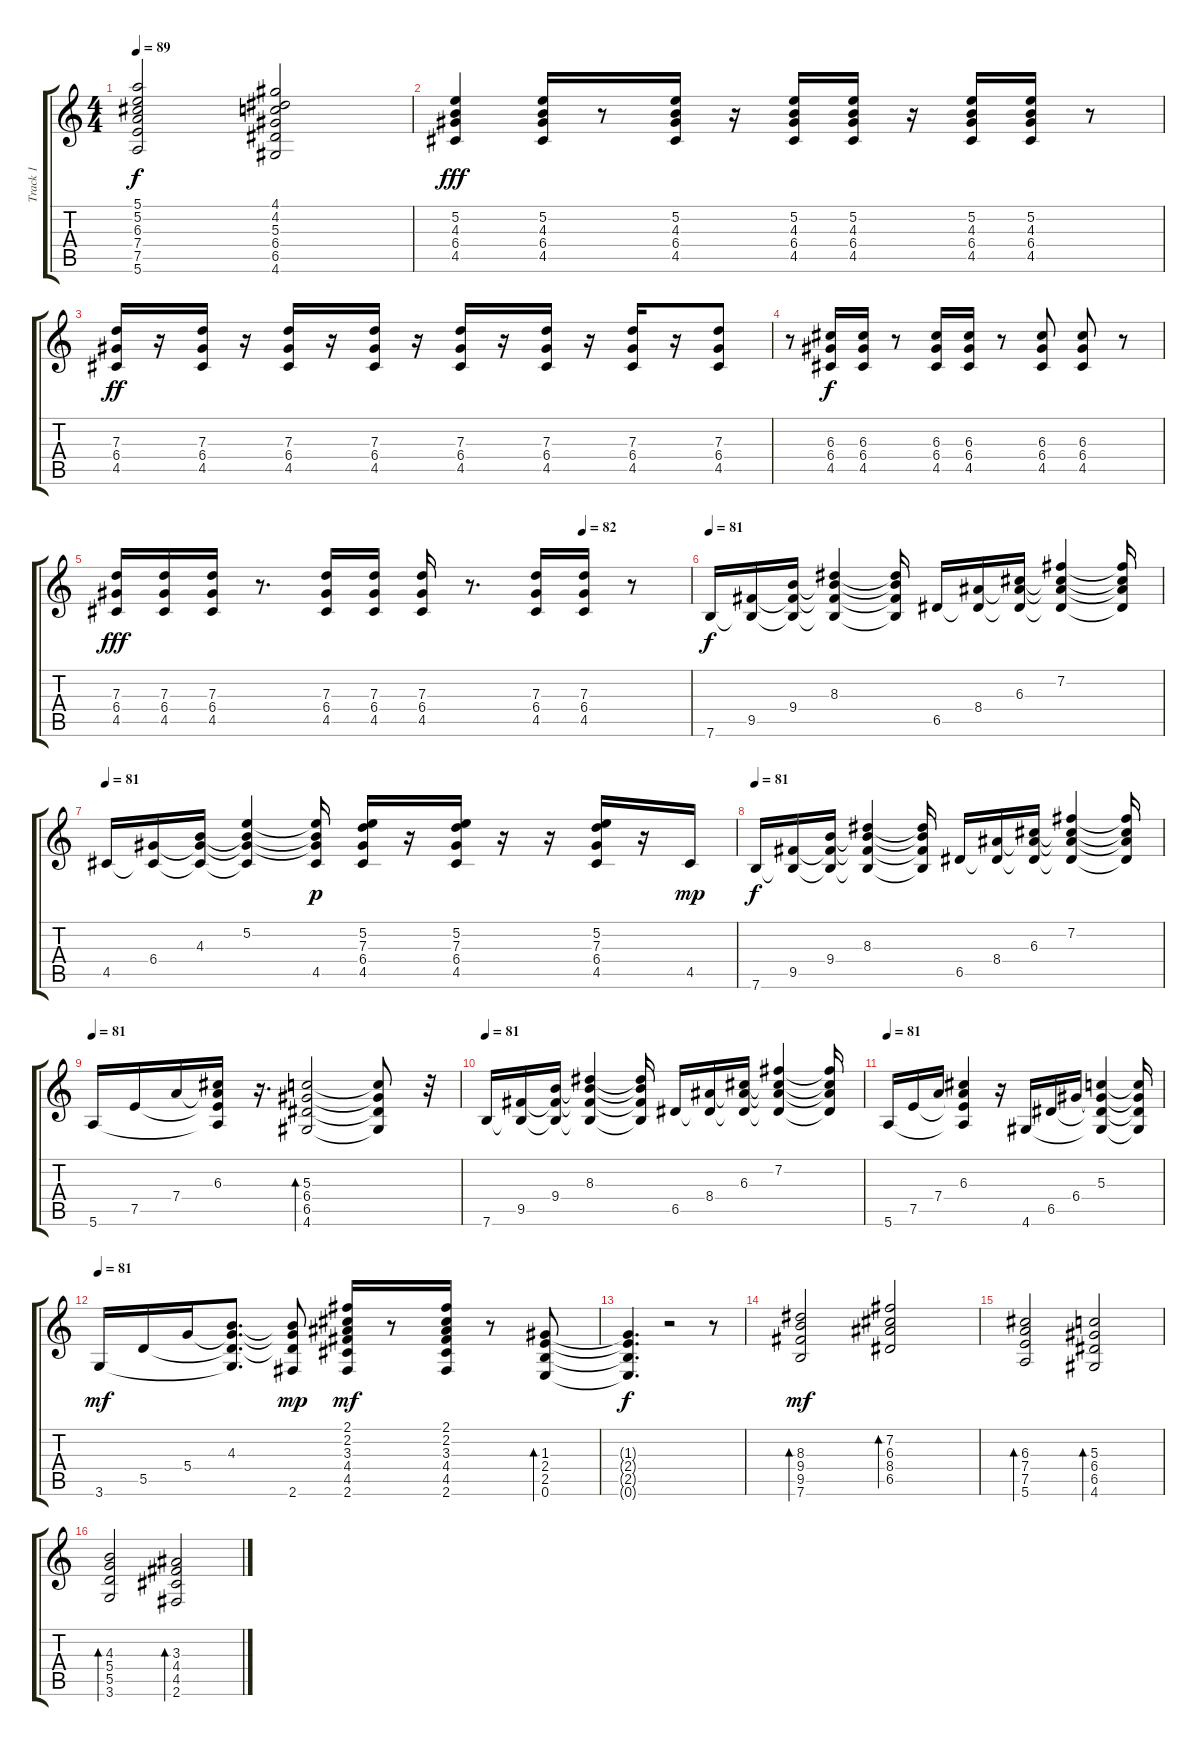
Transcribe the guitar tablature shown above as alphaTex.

\track ("Track 1" "Track 1") {instrument acousticguitarsteel}
\staff {score tabs}
\tuning (E4 B3 G3 D3 A2 E2) {hide}
\ts (4 4)
\tempo 89
\clef g2
\ks c
(5.1 5.2 6.3 7.4 7.5 5.6).2{dy f} (4.1 4.2 5.3 6.4 6.5 4.6).2 |
(5.2 4.3 6.4 4.5).4{dy fff} (5.2 4.3 6.4 4.5).16 r.8 (5.2 4.3 6.4 4.5).16 r.16 (5.2 4.3 6.4 4.5).16 (5.2 4.3 6.4 4.5).16 r.16 (5.2 4.3 6.4 4.5).16 (5.2 4.3 6.4 4.5).16 r.8 |
(7.3 6.4 4.5).16{dy ff} r.16 (7.3 6.4 4.5).16 r.16 (7.3 6.4 4.5).16 r.16 (7.3 6.4 4.5).16 r.16 (7.3 6.4 4.5).16 r.16 (7.3 6.4 4.5).16 r.16 (7.3 6.4 4.5).16 r.16 (7.3 6.4 4.5).8 |
r.8 (6.3 6.4 4.5).16{dy f} (6.3 6.4 4.5).16 r.8 (6.3 6.4 4.5).16 (6.3 6.4 4.5).16 r.8 (6.3 6.4 4.5).8 (6.3 6.4 4.5).8 r.8 |
\tempo (82 0.8125)
(7.3 6.4 4.5).16{dy fff} (7.3 6.4 4.5).16 (7.3 6.4 4.5).16 r.8{d} (7.3 6.4 4.5).16 (7.3 6.4 4.5).16 (7.3 6.4 4.5).16 r.8{d} (7.3 6.4 4.5).16 (7.3 6.4 4.5).16 r.8 |
\tempo 81
7.6.16{dy f volume 10} (9.5 7.6{t}).16 (9.4 9.5{t} 7.6{t}).16 (8.3 9.4{t} 9.5{t} 7.6{t}).4 (8.3{t} 9.4{t} 9.5{t} 7.6{t}).16 6.5.16 (8.4 6.5{t}).16 (6.3 8.4{t} 6.5{t}).16 (7.2 6.3{t} 8.4{t} 6.5{t}).4 (7.2{t} 6.3{t} 8.4{t} 6.5{t}).16 |
\tempo 81
4.5.16 (6.4 4.5{t}).16 (4.3 6.4{t} 4.5{t}).16 (5.2 4.3{t} 6.4{t} 4.5{t}).4 (5.2{t} 4.3{t} 6.4{t} 4.5).16{dy p} (5.2 7.3 6.4 4.5).16 r.16 (5.2 7.3 6.4 4.5).16 r.16 r.16 (5.2 7.3 6.4 4.5).16 r.16 4.5.16{dy mp} |
\tempo 81
7.6.16{dy f} (9.5 7.6{t}).16 (9.4 9.5{t} 7.6{t}).16 (8.3 9.4{t} 9.5{t} 7.6{t}).4 (8.3{t} 9.4{t} 9.5{t} 7.6{t}).16 6.5.16 (8.4 6.5{t}).16 (6.3 8.4{t} 6.5{t}).16 (7.2 6.3{t} 8.4{t} 6.5{t}).4 (7.2{t} 6.3{t} 8.4{t} 6.5{t}).16 |
\tempo 81
5.6.16 7.5.16 7.4.16 (6.3 7.4{t} 7.5{t} 5.6{t}).16 r.16{d} (5.3 6.4 6.5 4.6).2{bd 30} (5.3{t} 6.4{t} 6.5{t} 4.6{t}).8 r.32 |
\tempo 81
7.6.16 (9.5 7.6{t}).16 (9.4 9.5{t} 7.6{t}).16 (8.3 9.4{t} 9.5{t} 7.6{t}).4 (8.3{t} 9.4{t} 9.5{t} 7.6{t}).16 6.5.16 (8.4 6.5{t}).16 (6.3 8.4{t} 6.5{t}).16 (7.2 6.3{t} 8.4{t} 6.5{t}).4 (7.2{t} 6.3{t} 8.4{t} 6.5{t}).16 |
\tempo 81
5.6.16 7.5.16 7.4.16 (6.3 7.4{t} 7.5{t} 5.6{t}).4 r.16 4.6.16 6.5.16 6.4.16 (5.3 6.4{t} 6.5{t} 4.6{t}).4 (5.3{t} 6.4{t} 6.5{t} 4.6{t}).16 |
\tempo 81
3.6.16{dy mf} 5.5.16 5.4.16 (4.3 5.4{t} 5.5{t} 3.6{t}).8{d} (4.3{t} 5.4{t} 5.5{t} 2.6).8{dy mp} (2.1 2.2 3.3 4.4 4.5 2.6).16{dy mf} r.8 (2.1 2.2 3.3 4.4 4.5 2.6).16 r.8 (1.3 2.4 2.5 0.6).8{bd 120} |
(1.3{t} 2.4{t} 2.5{t} 0.6{t}).4{d dy f} r.2 r.8 |
(8.3 9.4 9.5 7.6).2{bd 240 dy mf} (7.2 6.3 8.4 6.5).2{bd 240} |
(6.3 7.4 7.5 5.6).2{bd 240} (5.3 6.4 6.5 4.6).2{bd 240} |
(4.3 5.4 5.5 3.6).2{bd 240} (3.3 4.4 4.5 2.6).2{bd 240}
